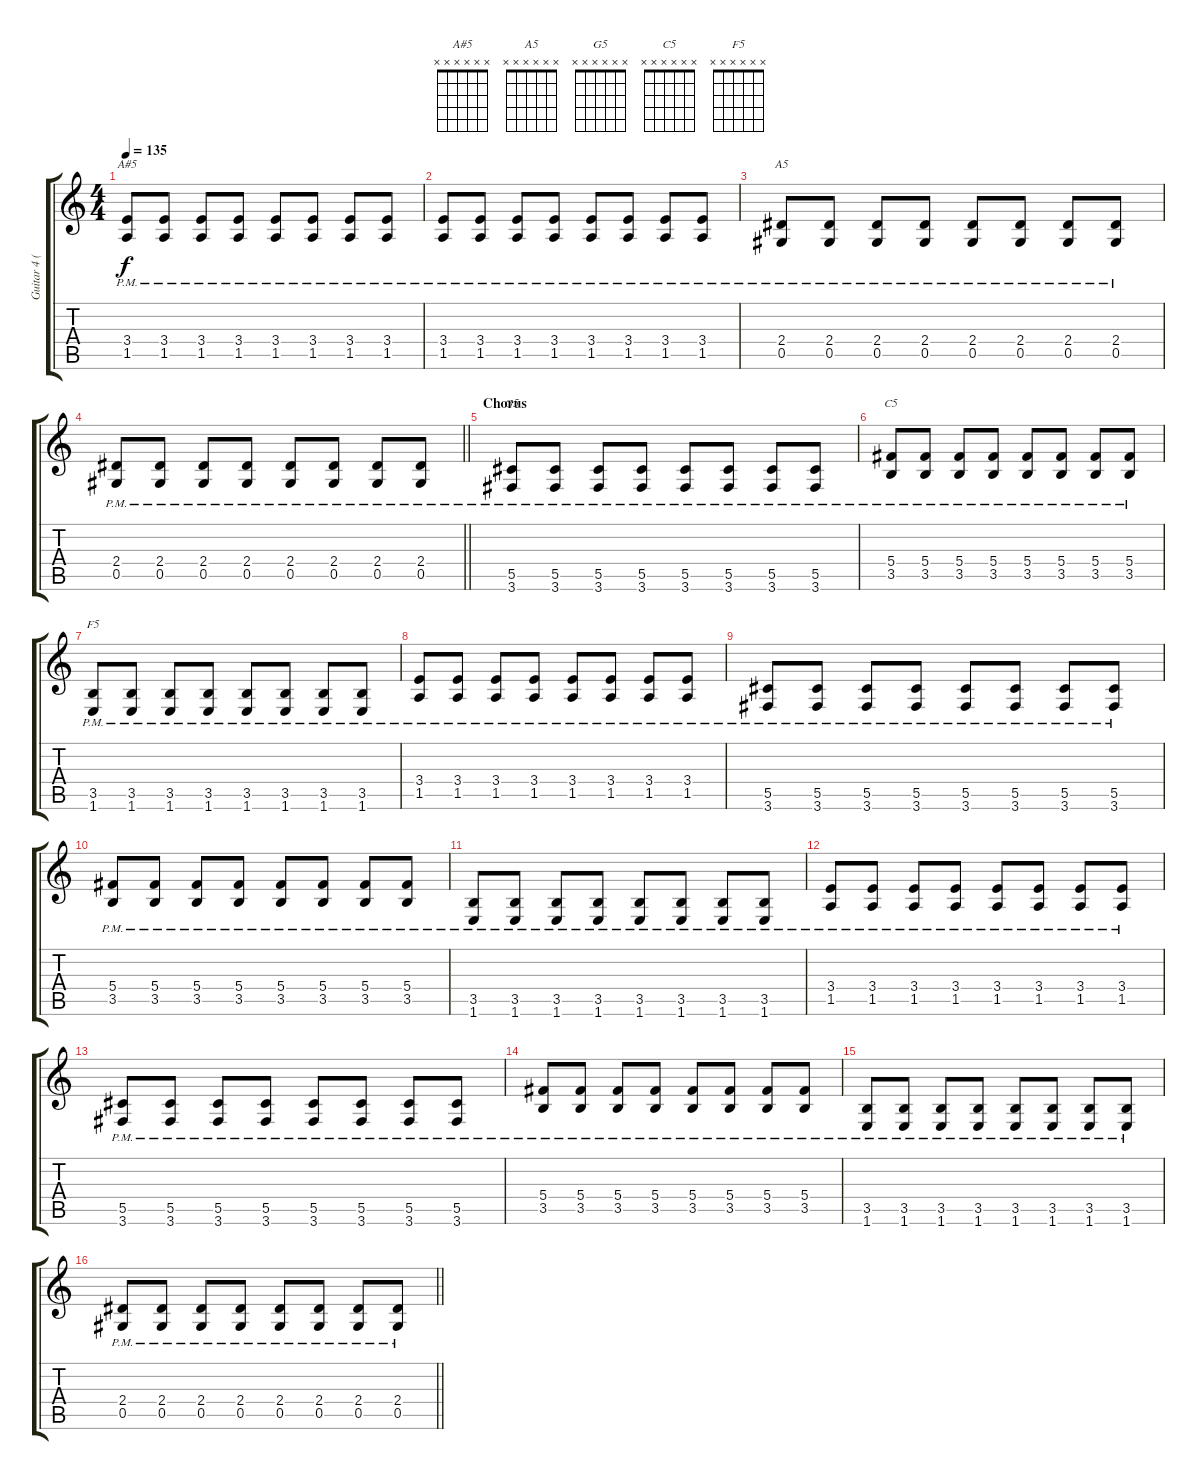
\track ("Guitar 4 (Rhythm)" "Guitar 4 (") {instrument electricguitarmuted}
\staff {score tabs}
\tuning (Eb4 Bb3 Gb3 Db3 Ab2 Eb2) {hide}
\chord ("A#5" x x x x x x)
\chord ("A5" x x x x x x)
\chord ("G5" x x x x x x)
\chord ("C5" x x x x x x)
\chord ("F5" x x x x x x)
\ts (4 4)
\tempo 135
\clef g2
\ks c
(3.4{pm} 1.5{pm}).8{ch "A#5" dy f} (3.4{pm} 1.5{pm}).8 (3.4{pm} 1.5{pm}).8 (3.4{pm} 1.5{pm}).8 (3.4{pm} 1.5{pm}).8 (3.4{pm} 1.5{pm}).8 (3.4{pm} 1.5{pm}).8 (3.4{pm} 1.5{pm}).8 |
(3.4{pm} 1.5{pm}).8 (3.4{pm} 1.5{pm}).8 (3.4{pm} 1.5{pm}).8 (3.4{pm} 1.5{pm}).8 (3.4{pm} 1.5{pm}).8 (3.4{pm} 1.5{pm}).8 (3.4{pm} 1.5{pm}).8 (3.4{pm} 1.5{pm}).8 |
(2.4{pm} 0.5{pm}).8{ch "A5"} (2.4{pm} 0.5{pm}).8 (2.4{pm} 0.5{pm}).8 (2.4{pm} 0.5{pm}).8 (2.4{pm} 0.5{pm}).8 (2.4{pm} 0.5{pm}).8 (2.4{pm} 0.5{pm}).8 (2.4{pm} 0.5{pm}).8 |
\barLineRight lightlight
(2.4{pm} 0.5{pm}).8 (2.4{pm} 0.5{pm}).8 (2.4{pm} 0.5{pm}).8 (2.4{pm} 0.5{pm}).8 (2.4{pm} 0.5{pm}).8 (2.4{pm} 0.5{pm}).8 (2.4{pm} 0.5{pm}).8 (2.4{pm} 0.5{pm}).8 |
\section ("" "Chorus")
(5.5{pm} 3.6{pm}).8{ch "G5"} (5.5{pm} 3.6{pm}).8 (5.5{pm} 3.6{pm}).8 (5.5{pm} 3.6{pm}).8 (5.5{pm} 3.6{pm}).8 (5.5{pm} 3.6{pm}).8 (5.5{pm} 3.6{pm}).8 (5.5{pm} 3.6{pm}).8 |
(5.4{pm} 3.5{pm}).8{ch "C5"} (5.4{pm} 3.5{pm}).8 (5.4{pm} 3.5{pm}).8 (5.4{pm} 3.5{pm}).8 (5.4{pm} 3.5{pm}).8 (5.4{pm} 3.5{pm}).8 (5.4{pm} 3.5{pm}).8 (5.4{pm} 3.5{pm}).8 |
(3.5{pm} 1.6{pm}).8{ch "F5"} (3.5{pm} 1.6{pm}).8 (3.5{pm} 1.6{pm}).8 (3.5{pm} 1.6{pm}).8 (3.5{pm} 1.6{pm}).8 (3.5{pm} 1.6{pm}).8 (3.5{pm} 1.6{pm}).8 (3.5{pm} 1.6{pm}).8 |
(3.4{pm} 1.5{pm}).8 (3.4{pm} 1.5{pm}).8 (3.4{pm} 1.5{pm}).8 (3.4{pm} 1.5{pm}).8 (3.4{pm} 1.5{pm}).8 (3.4{pm} 1.5{pm}).8 (3.4{pm} 1.5{pm}).8 (3.4{pm} 1.5{pm}).8 |
(5.5{pm} 3.6{pm}).8 (5.5{pm} 3.6{pm}).8 (5.5{pm} 3.6{pm}).8 (5.5{pm} 3.6{pm}).8 (5.5{pm} 3.6{pm}).8 (5.5{pm} 3.6{pm}).8 (5.5{pm} 3.6{pm}).8 (5.5{pm} 3.6{pm}).8 |
(5.4{pm} 3.5{pm}).8 (5.4{pm} 3.5{pm}).8 (5.4{pm} 3.5{pm}).8 (5.4{pm} 3.5{pm}).8 (5.4{pm} 3.5{pm}).8 (5.4{pm} 3.5{pm}).8 (5.4{pm} 3.5{pm}).8 (5.4{pm} 3.5{pm}).8 |
(3.5{pm} 1.6{pm}).8 (3.5{pm} 1.6{pm}).8 (3.5{pm} 1.6{pm}).8 (3.5{pm} 1.6{pm}).8 (3.5{pm} 1.6{pm}).8 (3.5{pm} 1.6{pm}).8 (3.5{pm} 1.6{pm}).8 (3.5{pm} 1.6{pm}).8 |
(3.4{pm} 1.5{pm}).8 (3.4{pm} 1.5{pm}).8 (3.4{pm} 1.5{pm}).8 (3.4{pm} 1.5{pm}).8 (3.4{pm} 1.5{pm}).8 (3.4{pm} 1.5{pm}).8 (3.4{pm} 1.5{pm}).8 (3.4{pm} 1.5{pm}).8 |
(5.5{pm} 3.6{pm}).8 (5.5{pm} 3.6{pm}).8 (5.5{pm} 3.6{pm}).8 (5.5{pm} 3.6{pm}).8 (5.5{pm} 3.6{pm}).8 (5.5{pm} 3.6{pm}).8 (5.5{pm} 3.6{pm}).8 (5.5{pm} 3.6{pm}).8 |
(5.4{pm} 3.5{pm}).8 (5.4{pm} 3.5{pm}).8 (5.4{pm} 3.5{pm}).8 (5.4{pm} 3.5{pm}).8 (5.4{pm} 3.5{pm}).8 (5.4{pm} 3.5{pm}).8 (5.4{pm} 3.5{pm}).8 (5.4{pm} 3.5{pm}).8 |
(3.5{pm} 1.6{pm}).8 (3.5{pm} 1.6{pm}).8 (3.5{pm} 1.6{pm}).8 (3.5{pm} 1.6{pm}).8 (3.5{pm} 1.6{pm}).8 (3.5{pm} 1.6{pm}).8 (3.5{pm} 1.6{pm}).8 (3.5{pm} 1.6{pm}).8 |
\barLineRight lightlight
(2.4{pm} 0.5{pm}).8 (2.4{pm} 0.5{pm}).8 (2.4{pm} 0.5{pm}).8 (2.4{pm} 0.5{pm}).8 (2.4{pm} 0.5{pm}).8 (2.4{pm} 0.5{pm}).8 (2.4{pm} 0.5{pm}).8 (2.4{pm} 0.5{pm}).8
